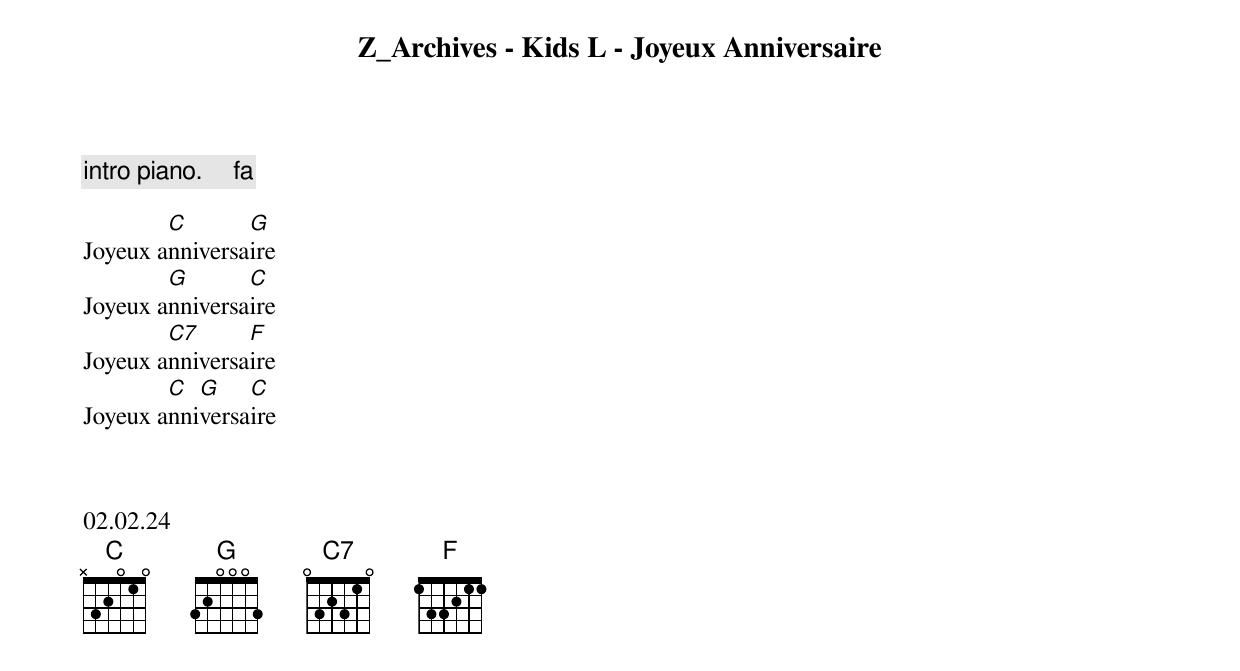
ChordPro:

{title: Z_Archives - Kids L - Joyeux Anniversaire}
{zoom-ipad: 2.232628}

{c:intro piano.     fa}

Joyeux a[C]nniversa[G]ire
Joyeux a[G]nniversa[C]ire
Joyeux a[C7]nniversa[F]ire
Joyeux a[C]nni[G]versa[C]ire



02.02.24
